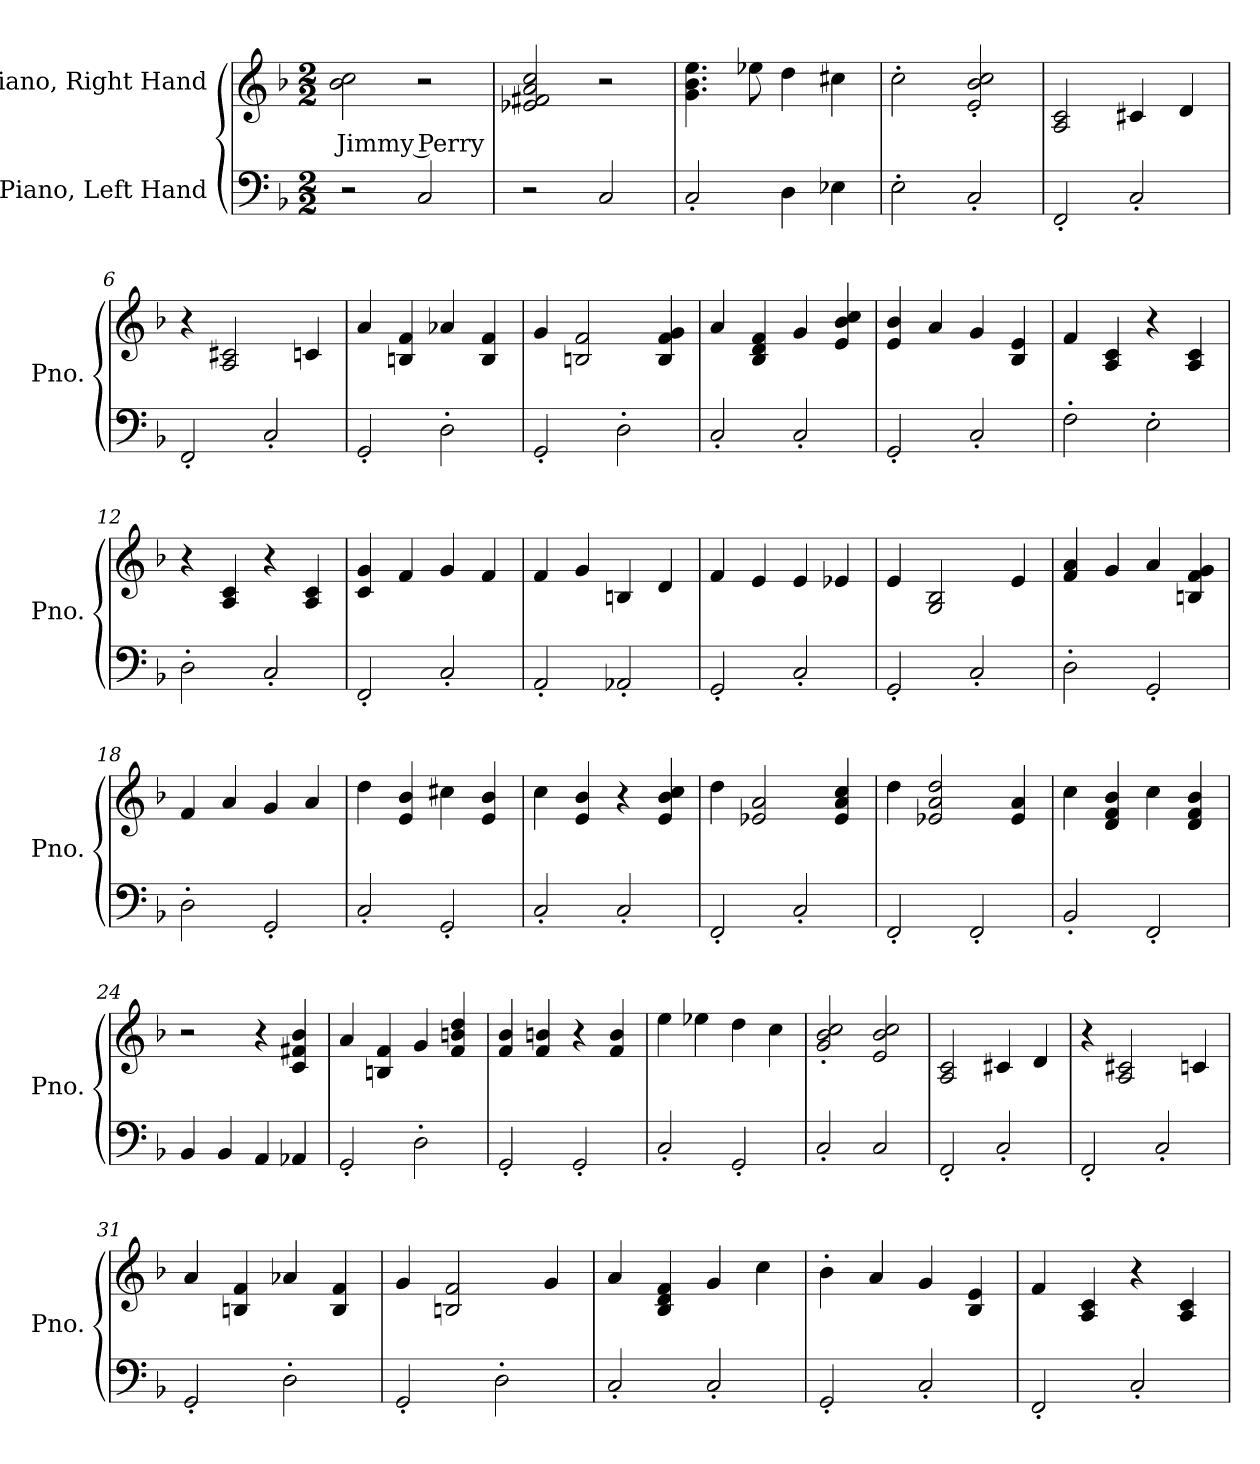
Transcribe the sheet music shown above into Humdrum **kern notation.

**kern	**kern	**text
*part2	*part1	*part1
*staff2	*staff1	*staff1
*I"Piano, Left Hand	*I"Piano, Right Hand	*
*I'Pno.	*I'Pno.	*
*clefF4	*clefG2	*
*k[b-]	*k[b-]	*
*M2/2	*M2/2	*
*MM130	*MM130	*
=1	=1	=1
!	!	!LO:LY:b
2r	2b-\ 2cc\	Jimmy Perry
2C/	2r	.
=2	=2	=2
2r	2e-X/ 2f#X/ 2a/ 2cc/	.
2C/	2r	.
=3	=3	=3
2C'/	4.g\ 4.b-\ 4.ee\	.
.	8ee-X\	.
4D\	4dd\	.
4E-X\	4cc#X\	.
=4	=4	=4
2E'\	2cc'\	.
2C'/	2e/' 2b-/' 2cc/'	.
=5	=5	=5
2FF'/	2A/ 2c/	.
2C'/	4c#X/	.
.	4d/	.
=6	=6	=6
2FF'/	4r	.
.	2A/ 2c#X/	.
2C'/	.	.
.	4cn/	.
!!LO:LB:g=z
=7	=7	=7
2GG'/	4a/	.
.	4Bn/ 4f/	.
2D'\	4a-X/	.
.	4B/ 4f/	.
=8	=8	=8
2GG'/	4g/	.
.	2Bn/ 2f/	.
2D'\	.	.
.	4B/ 4f/ 4g/	.
=9	=9	=9
2C'/	4a/	.
.	4B-/ 4d/ 4f/	.
2C'/	4g/	.
.	4e/ 4b-/ 4cc/	.
=10	=10	=10
2GG'/	4e/ 4b-/	.
.	4a/	.
2C'/	4g/	.
.	4B-/ 4e/	.
=11	=11	=11
2F'\	4f/	.
.	4A/ 4c/	.
2E'\	4r	.
.	4A/ 4c/	.
=12	=12	=12
2D'\	4r	.
.	4A/ 4c/	.
2C'/	4r	.
.	4A/ 4c/	.
=13	=13	=13
2FF'/	4c/ 4g/	.
.	4f/	.
2C'/	4g/	.
.	4f/	.
=14	=14	=14
2AA'/	4f/	.
.	4g/	.
2AA-X'/	4Bn/	.
.	4d/	.
!!LO:LB:g=z
=15	=15	=15
2GG'/	4f/	.
.	4e/	.
2C'/	4e/	.
.	4e-X/	.
=16	=16	=16
2GG'/	4e/	.
.	2G/ 2B-/	.
2C'/	.	.
.	4e/	.
=17	=17	=17
2D'\	4f/ 4a/	.
.	4g/	.
2GG'/	4a/	.
.	4Bn/ 4f/ 4g/	.
=18	=18	=18
2D'\	4f/	.
.	4a/	.
2GG'/	4g/	.
.	4a/	.
=19	=19	=19
2C'/	4dd\	.
.	4e/ 4b-/	.
2GG'/	4cc#X\	.
.	4e/ 4b-/	.
=20	=20	=20
2C'/	4cc\	.
.	4e/ 4b-/	.
2C'/	4r	.
.	4e/ 4b-/ 4cc/	.
=21	=21	=21
2FF'/	4dd\	.
.	2e-X/ 2a/	.
2C'/	.	.
.	4e-/ 4a/ 4cc/	.
=22	=22	=22
2FF'/	4dd\	.
.	2e-X/ 2a/ 2dd/	.
2FF'/	.	.
.	4e-/ 4a/	.
!!LO:LB:g=z
=23	=23	=23
2BB-'/	4cc\	.
.	4d/ 4f/ 4b-/	.
2FF'/	4cc\	.
.	4d/ 4f/ 4b-/	.
=24	=24	=24
4BB-/	2r	.
4BB-/	.	.
4AA/	4r	.
4AA-X/	4c/ 4f#X/ 4b-/	.
=25	=25	=25
2GG'/	4a/	.
.	4Bn/ 4f/	.
2D'\	4g/	.
.	4f/ 4bn/ 4dd/	.
=26	=26	=26
2GG'/	4f/ 4b-/	.
.	4f/ 4bn/	.
2GG'/	4r	.
.	4f/ 4b/	.
=27	=27	=27
2C'/	4ee\	.
.	4ee-X\	.
2GG'/	4dd\	.
.	4cc\	.
=28	=28	=28
2C'/	2g/' 2b-/' 2cc/'	.
2C/	2e/ 2b-/ 2cc/	.
=29	=29	=29
2FF'/	2A/ 2c/	.
2C'/	4c#X/	.
.	4d/	.
=30	=30	=30
2FF'/	4r	.
.	2A/ 2c#X/	.
2C'/	.	.
.	4cn/	.
!!LO:LB:g=z
=31	=31	=31
2GG'/	4a/	.
.	4Bn/ 4f/	.
2D'\	4a-X/	.
.	4B/ 4f/	.
=32	=32	=32
2GG'/	4g/	.
.	2Bn/ 2f/	.
2D'\	.	.
.	4g/	.
=33	=33	=33
2C'/	4a/	.
.	4B-/ 4d/ 4f/	.
2C'/	4g/	.
.	4cc\	.
=34	=34	=34
2GG'/	4b-'\	.
.	4a/	.
2C'/	4g/	.
.	4B-/ 4e/	.
=35	=35	=35
2FF'/	4f/	.
.	4A/ 4c/	.
2C'/	4r	.
.	4A/ 4c/	.
=	=	=
*-	*-	*-
